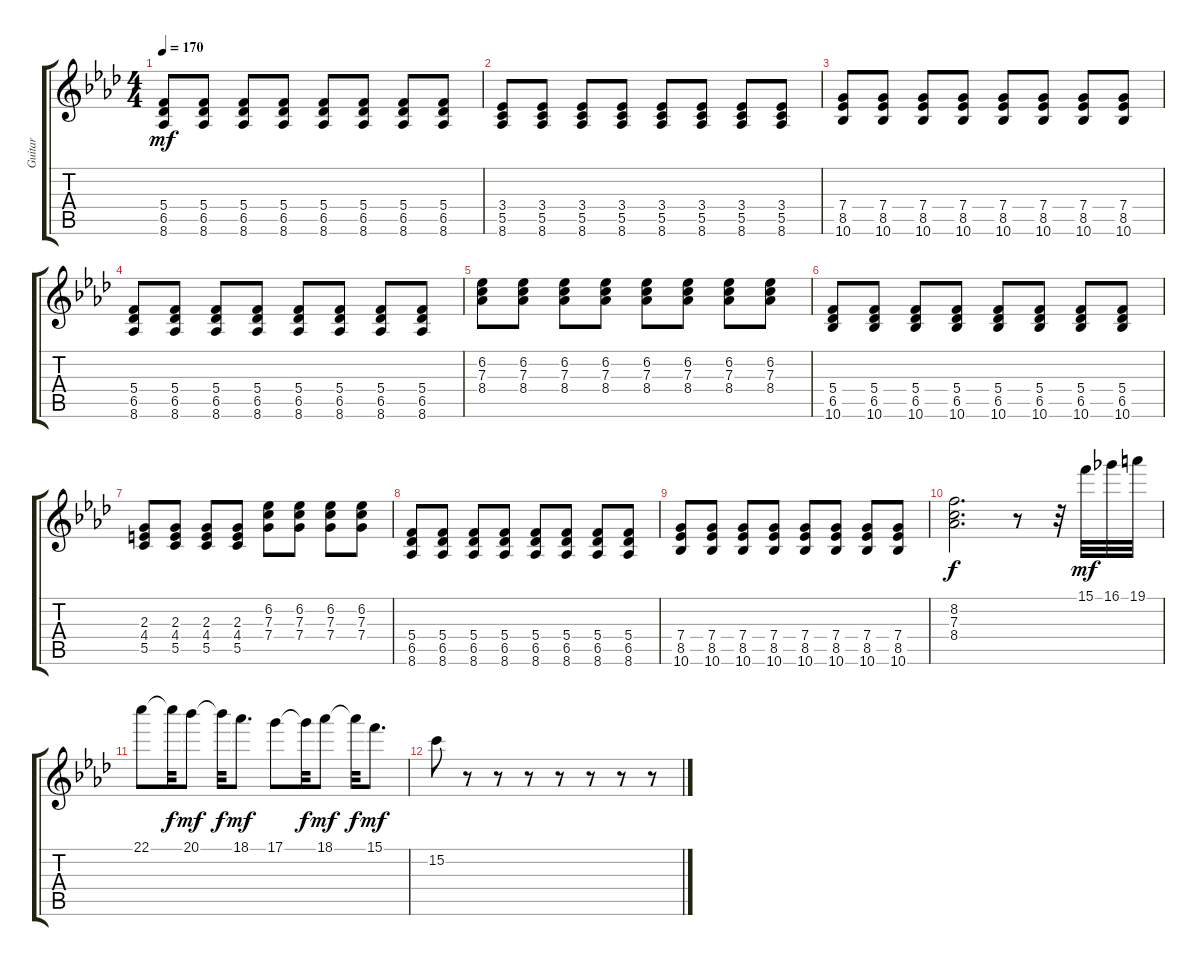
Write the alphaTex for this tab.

\track ("Guitar" "Guitar") {instrument overdrivenguitar}
\staff {score tabs}
\tuning (D4 A3 F3 C3 G2 C2) {hide}
\ts (4 4)
\tempo 170
\clef g2
\ks ab
(5.4 6.5 8.6).8{dy mf} (5.4 6.5 8.6).8 (5.4 6.5 8.6).8 (5.4 6.5 8.6).8 (5.4 6.5 8.6).8 (5.4 6.5 8.6).8 (5.4 6.5 8.6).8 (5.4 6.5 8.6).8 |
(3.4 5.5 8.6).8 (3.4 5.5 8.6).8 (3.4 5.5 8.6).8 (3.4 5.5 8.6).8 (3.4 5.5 8.6).8 (3.4 5.5 8.6).8 (3.4 5.5 8.6).8 (3.4 5.5 8.6).8 |
(7.4 8.5 10.6).8 (7.4 8.5 10.6).8 (7.4 8.5 10.6).8 (7.4 8.5 10.6).8 (7.4 8.5 10.6).8 (7.4 8.5 10.6).8 (7.4 8.5 10.6).8 (7.4 8.5 10.6).8 |
(5.4 6.5 8.6).8 (5.4 6.5 8.6).8 (5.4 6.5 8.6).8 (5.4 6.5 8.6).8 (5.4 6.5 8.6).8 (5.4 6.5 8.6).8 (5.4 6.5 8.6).8 (5.4 6.5 8.6).8 |
(6.2 7.3 8.4).8 (6.2 7.3 8.4).8 (6.2 7.3 8.4).8 (6.2 7.3 8.4).8 (6.2 7.3 8.4).8 (6.2 7.3 8.4).8 (6.2 7.3 8.4).8 (6.2 7.3 8.4).8 |
(5.4 6.5 10.6).8 (5.4 6.5 10.6).8 (5.4 6.5 10.6).8 (5.4 6.5 10.6).8 (5.4 6.5 10.6).8 (5.4 6.5 10.6).8 (5.4 6.5 10.6).8 (5.4 6.5 10.6).8 |
(2.3 4.4 5.5).8 (2.3 4.4 5.5).8 (2.3 4.4 5.5).8 (2.3 4.4 5.5).8 (6.2 7.3 7.4).8 (6.2 7.3 7.4).8 (6.2 7.3 7.4).8 (6.2 7.3 7.4).8 |
(5.4 6.5 8.6).8 (5.4 6.5 8.6).8 (5.4 6.5 8.6).8 (5.4 6.5 8.6).8 (5.4 6.5 8.6).8 (5.4 6.5 8.6).8 (5.4 6.5 8.6).8 (5.4 6.5 8.6).8 |
(7.4 8.5 10.6).8 (7.4 8.5 10.6).8 (7.4 8.5 10.6).8 (7.4 8.5 10.6).8 (7.4 8.5 10.6).8 (7.4 8.5 10.6).8 (7.4 8.5 10.6).8 (7.4 8.5 10.6).8 |
(8.2 7.3 8.4).2{d dy f} r.8 r.32 15.1.32{dy mf} 16.1.32 19.1.32 |
22.1.8 22.1{t}.32{dy f} 20.1.8{dy mf} 20.1{t}.32{dy f} 18.1.8{d dy mf} 17.1.8 17.1{t}.32{dy f} 18.1.8{dy mf} 18.1{t}.32{dy f} 15.1.8{d dy mf} |
15.2.8 r.8 r.8 r.8 r.8 r.8 r.8 r.8
